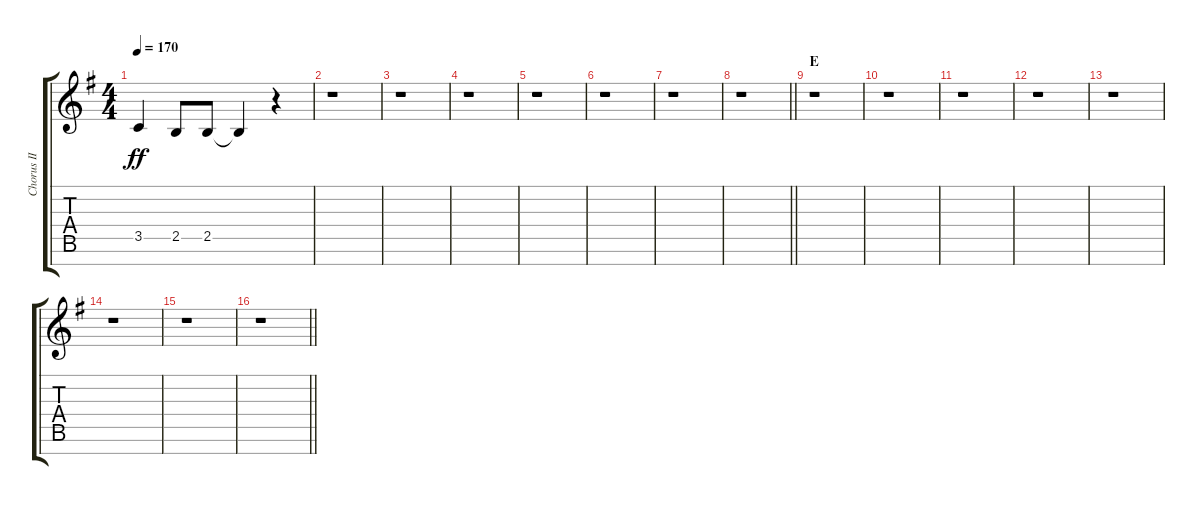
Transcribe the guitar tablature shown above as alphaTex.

\track ("Chorus II" "Chorus II") {instrument voiceoohs}
\staff {score tabs}
\tuning (E5 B4 G4 D4 A3 E3 B2) {hide}
\ts (4 4)
\tempo 170
\clef g2
\ks g
3.5.4{dy ff} 2.5.8 2.5.8 2.5{t}.4 r.4 |
r.1 |
r.1 |
r.1 |
r.1 |
r.1 |
r.1 |
\barLineRight lightlight
r.1 |
\section ("" "E")
r.1 |
r.1 |
r.1 |
r.1 |
r.1 |
r.1 |
r.1 |
\barLineRight lightlight
r.1
